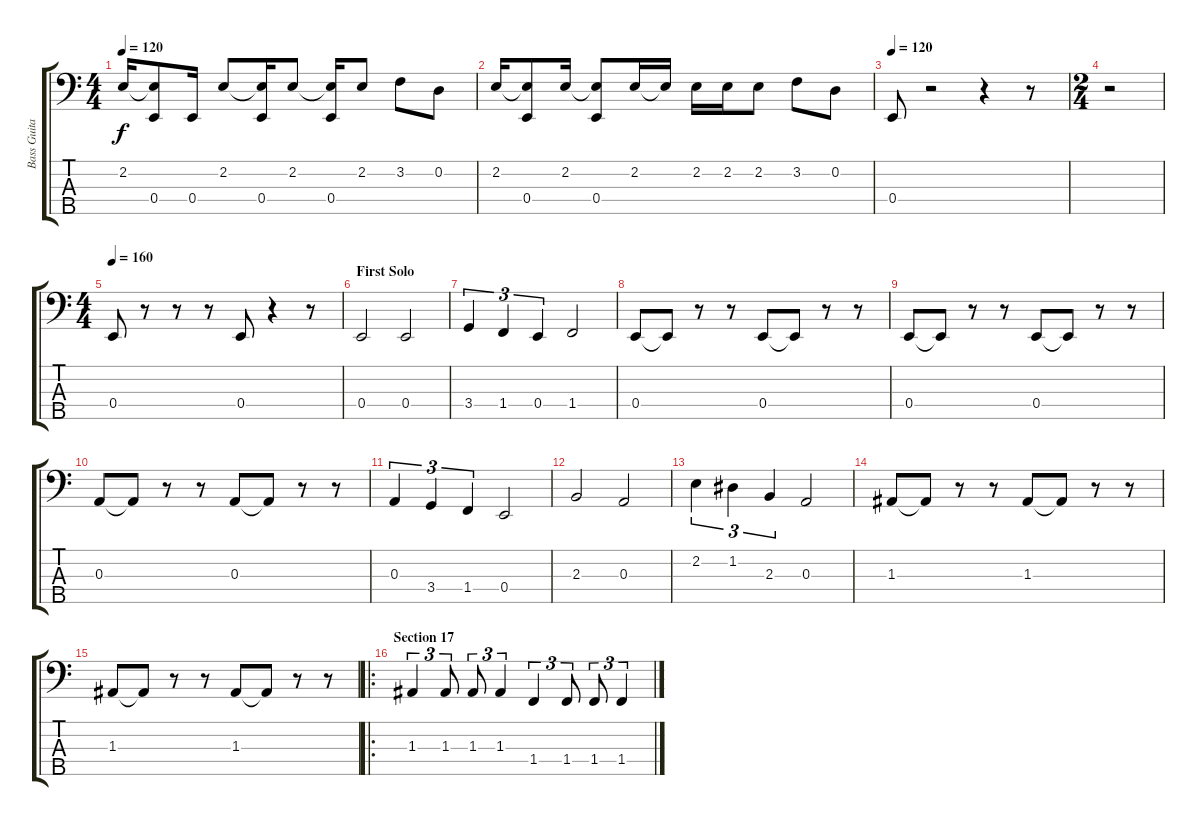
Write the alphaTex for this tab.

\track ("Bass Guitar" "Bass Guita") {instrument electricbassfinger}
\staff {score tabs}
\tuning (G2 D2 A1 E1 B0) {hide}
\ts (4 4)
\tempo 120
\clef f4
\ks c
2.2.16{dy f} (2.2{t} 0.4).8 0.4.16 2.2.8 (2.2{t} 0.4).16 2.2.8 (2.2{t} 0.4).16 2.2.8 3.2.8 0.2.8 |
2.2.16 (2.2{t} 0.4).8 2.2.16 (2.2{t} 0.4).8 2.2.16 2.2{t}.16 2.2.16 2.2.16 2.2.8 3.2.8 0.2.8 |
\tempo 120
0.4.8 r.2 r.4 r.8 |
\ts (2 4)
r.2 |
\ts (4 4)
\tempo 160
0.4.8 r.8 r.8 r.8 0.4.8 r.4 r.8 |
\section ("" "First Solo")
0.4.2 0.4.2 |
3.4.4{tu (3 2)} 1.4.4{tu (3 2)} 0.4.4{tu (3 2)} 1.4.2 |
0.4.8 0.4{t}.8 r.8 r.8 0.4.8 0.4{t}.8 r.8 r.8 |
0.4.8 0.4{t}.8 r.8 r.8 0.4.8 0.4{t}.8 r.8 r.8 |
0.3.8 0.3{t}.8 r.8 r.8 0.3.8 0.3{t}.8 r.8 r.8 |
0.3.4{tu (3 2)} 3.4.4{tu (3 2)} 1.4.4{tu (3 2)} 0.4.2 |
2.3.2 0.3.2 |
2.2.4{tu (3 2)} 1.2.4{tu (3 2)} 2.3.4{tu (3 2)} 0.3.2 |
1.3.8 1.3{t}.8 r.8 r.8 1.3.8 1.3{t}.8 r.8 r.8 |
1.3.8 1.3{t}.8 r.8 r.8 1.3.8 1.3{t}.8 r.8 r.8 |
\ro
\section ("" "Section 17")
1.3.4{tu (3 2)} 1.3.8{tu (3 2)} 1.3.8{tu (3 2)} 1.3.4{tu (3 2)} 1.4.4{tu (3 2)} 1.4.8{tu (3 2)} 1.4.8{tu (3 2)} 1.4.4{tu (3 2)}
